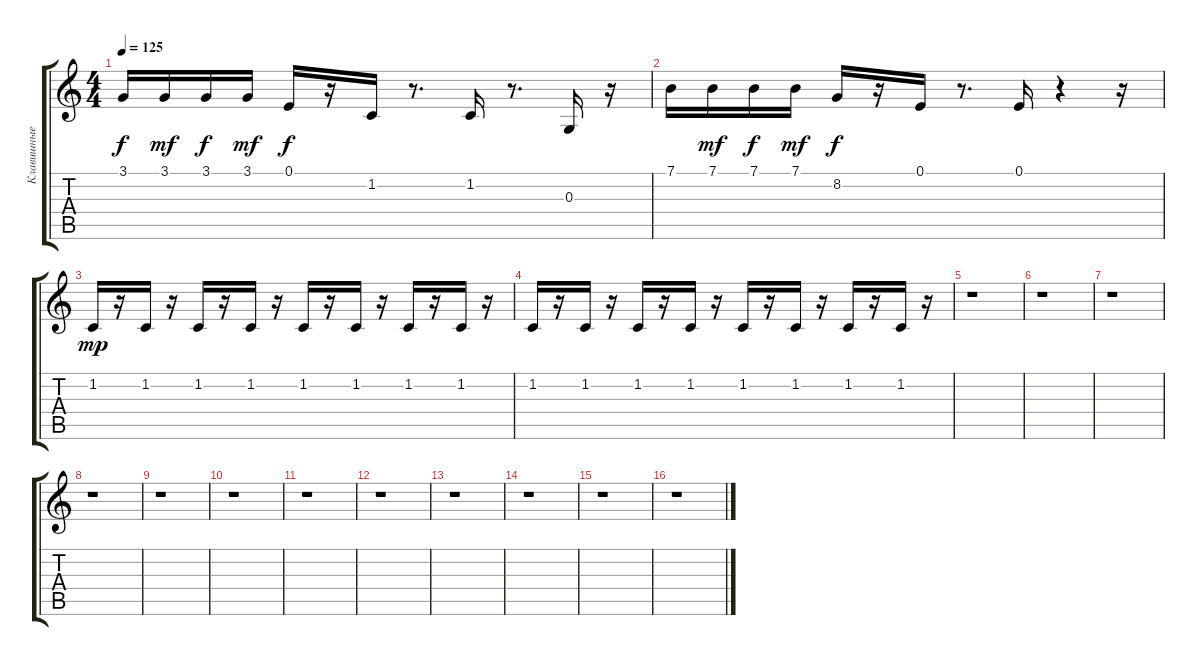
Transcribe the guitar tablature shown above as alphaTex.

\track ("Клавишные" "Клавишные") {instrument electricgrandpiano}
\staff {score tabs}
\tuning (E4 B3 G3 D3 A2 E2) {hide}
\ts (4 4)
\tempo 125
\clef g2
\ks c
3.1.16{dy f} 3.1.16{dy mf} 3.1.16{dy f} 3.1.16{dy mf} 0.1.16{dy f} r.16 1.2.16 r.8{d} 1.2.16 r.8{d} 0.3.16 r.16 |
7.1.16 7.1.16{dy mf} 7.1.16{dy f} 7.1.16{dy mf} 8.2.16{dy f} r.16 0.1.16 r.8{d} 0.1.16 r.4 r.16 |
1.2.16{dy mp} r.16 1.2.16 r.16 1.2.16 r.16 1.2.16 r.16 1.2.16 r.16 1.2.16 r.16 1.2.16 r.16 1.2.16 r.16 |
1.2.16 r.16 1.2.16 r.16 1.2.16 r.16 1.2.16 r.16 1.2.16 r.16 1.2.16 r.16 1.2.16 r.16 1.2.16 r.16 |
r.1 |
r.1 |
r.1 |
r.1 |
r.1 |
r.1 |
r.1 |
r.1 |
r.1 |
r.1 |
r.1 |
r.1
